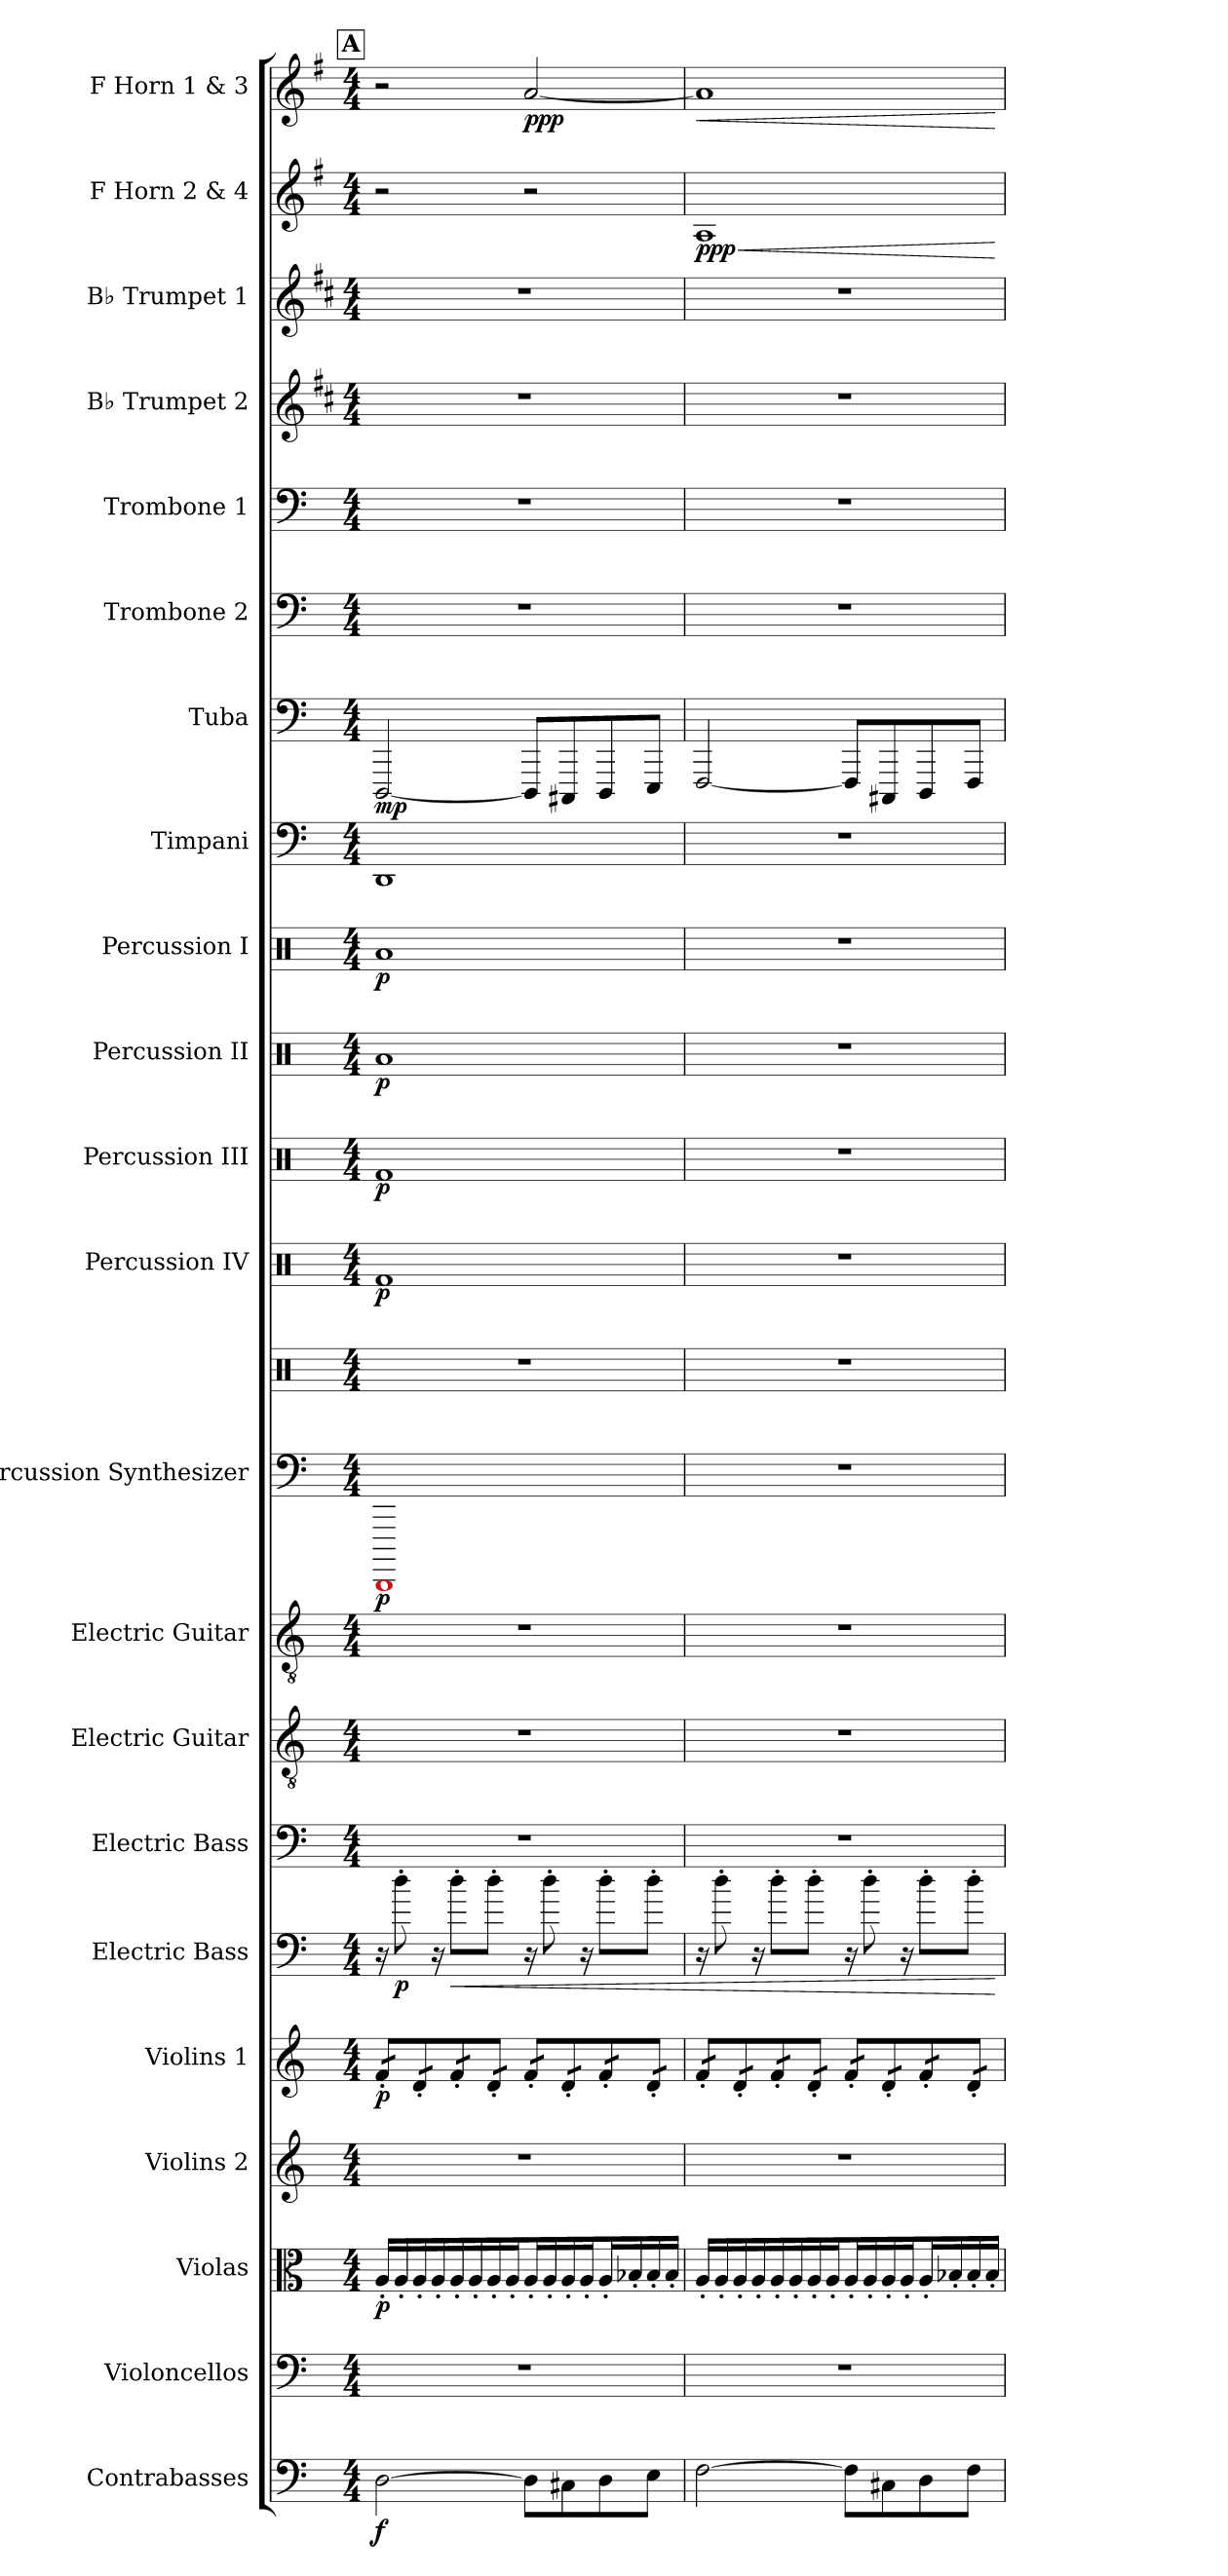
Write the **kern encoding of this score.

**kern	**dynam	**kern	**kern	**dynam	**kern	**kern	**dynam	**kern	**dynam	**kern	**kern	**kern	**kern	**kern	**dynam	**kern	**dynam	**kern	**dynam	**kern	**dynam	**kern	**dynam	**kern	**kern	**dynam	**kern	**kern	**kern	**kern	**kern	**dynam	**kern	**dynam
*part22	*part22	*part21	*part20	*part20	*part19	*part18	*part18	*part17	*part17	*part16	*part15	*part14	*part13	*part13	*part13	*part12	*part12	*part11	*part11	*part10	*part10	*part9	*part9	*part8	*part7	*part7	*part6	*part5	*part4	*part3	*part2	*part2	*part1	*part1
*staff23	*staff23	*staff22	*staff21	*staff21	*staff20	*staff19	*staff19	*staff18	*staff18	*staff17	*staff16	*staff15	*staff14	*staff13	*staff13/14	*staff12	*staff12	*staff11	*staff11	*staff10	*staff10	*staff9	*staff9	*staff8	*staff7	*staff7	*staff6	*staff5	*staff4	*staff3	*staff2	*staff2	*staff1	*staff1
*I"Contrabasses	*	*I"Violoncellos	*I"Violas	*	*I"Violins 2	*I"Violins 1	*	*I"Electric Bass	*	*I"Electric Bass	*I"Electric Guitar	*I"Electric Guitar	*I"Percussion Synthesizer	*	*	*I"Percussion IV	*	*I"Percussion III	*	*I"Percussion II	*	*I"Percussion I	*	*I"Timpani	*I"Tuba	*	*I"Trombone 2	*I"Trombone 1	*I"B♭ Trumpet 2	*I"B♭ Trumpet 1	*I"F Horn 2 &amp; 4	*	*I"F Horn 1 &amp; 3	*
*I'Cbs.	*	*I'Vcs.	*I'Vlas.	*	*I'Vlns. 2	*I'Vlns. 1	*	*I'El. B.	*	*I'El. B.	*I'El. Guit.	*I'El. Guit.	*I'Perc. Syn.	*	*	*I'Perc. IV	*	*I'Perc. III	*	*I'Perc. II	*	*I'Perc. I	*	*I'Timp.	*I'Tba.	*	*I'Tbn. 2	*I'Tbn. 1	*I'B♭ Tpt. 2	*I'B♭ Tpt. 1	*I'F Hn. 2 4	*	*I'F Hn. 1 3	*
*clefF4	*	*clefF4	*clefC3	*	*clefG2	*clefG2	*	*clefF4	*	*clefF4	*clefGv2	*clefGv2	*clefF4	*clefX	*	*clefX	*	*clefX	*	*clefX	*	*clefX	*	*clefF4	*clefF4	*	*clefF4	*clefF4	*clefG2	*clefG2	*clefG2	*	*clefG2	*
*ITrd7c12	*	*	*	*	*	*	*	*ITrd7c12	*	*ITrd7c12	*	*	*	*	*	*	*	*	*	*	*	*	*	*	*	*	*	*	*ITrd1c2	*ITrd1c2	*ITrd4c7	*	*ITrd4c7	*
*k[]	*	*k[]	*k[]	*	*k[]	*k[]	*	*k[]	*	*k[]	*k[]	*k[]	*k[]	*k[]	*	*k[]	*	*k[]	*	*k[]	*	*k[]	*	*k[]	*k[]	*	*k[]	*k[]	*k[]	*k[]	*k[]	*	*k[]	*
*M4/4	*	*M4/4	*M4/4	*	*M4/4	*M4/4	*	*M4/4	*	*M4/4	*M4/4	*M4/4	*M4/4	*M4/4	*	*M4/4	*	*M4/4	*	*M4/4	*	*M4/4	*	*M4/4	*M4/4	*	*M4/4	*M4/4	*M4/4	*M4/4	*M4/4	*	*M4/4	*
!!LO:REH:place=s1:a:B:fs=14:t=A
=9	=9	=9	=9	=9	=9	=9	=9	=9	=9	=9	=9	=9	=9	=9	=9	=9	=9	=9	=9	=9	=9	=9	=9	=9	=9	=9	=9	=9	=9	=9	=9	=9	=9	=9
!	!LO:DY:b	!	!	!LO:DY:b	!	!	!LO:DY:b	!	!	!	!	!	!	!	!LO:DY:b=2	!	!LO:DY:b	!	!LO:DY:b	!	!LO:DY:b	!	!LO:DY:b	!	!	!LO:DY:b	!	!	!	!	!	!	!	!
*	*	*	*tremolo	*	*	*	*	*	*	*	*	*	*	*	*	*	*	*	*	*	*	*	*	*	*	*	*	*	*	*	*	*	*	*
*	*	*	*	*	*	*tremolo	*	*	*	*	*	*	*	*	*	*	*	*	*	*	*	*	*	*	*	*	*	*	*	*	*	*	*	*
[2DD\	f	1r	16A'/LL	p	1r	16f'/LL	p	16r	.	1r	1r	1r	1RBBB	1r	p	1Rf	p	1Rf	p	1Ra	p	1Ra	p	1DD	[2DDD/	mp	1r	1r	1r	1r	2r	.	2r	.
!	!	!	!	!	!	!	!	!	!LO:DY:b	!	!	!	!	!	!	!	!	!	!	!	!	!	!	!	!	!	!	!	!	!	!	!	!	!
.	.	.	16A'/	.	.	16f'/	.	8d'\	p	.	.	.	.	.	.	.	.	.	.	.	.	.	.	.	.	.	.	.	.	.	.	.	.	.
.	.	.	16A'/	.	.	16d'/	.	.	.	.	.	.	.	.	.	.	.	.	.	.	.	.	.	.	.	.	.	.	.	.	.	.	.	.
.	.	.	16A'/	.	.	16d'/	.	16r	.	.	.	.	.	.	.	.	.	.	.	.	.	.	.	.	.	.	.	.	.	.	.	.	.	.
!	!	!	!	!	!	!	!	!	!LO:HP:b	!	!	!	!	!	!	!	!	!	!	!	!	!	!	!	!	!	!	!	!	!	!	!	!	!
.	.	.	16A'/	.	.	16f'/	.	8d'\L	<	.	.	.	.	.	.	.	.	.	.	.	.	.	.	.	.	.	.	.	.	.	.	.	.	.
.	.	.	16A'/	.	.	16f'/	.	.	.	.	.	.	.	.	.	.	.	.	.	.	.	.	.	.	.	.	.	.	.	.	.	.	.	.
.	.	.	16A'/	.	.	16d'/	.	8d'\J	.	.	.	.	.	.	.	.	.	.	.	.	.	.	.	.	.	.	.	.	.	.	.	.	.	.
.	.	.	16A'/JJ	.	.	16d'/JJ	.	.	.	.	.	.	.	.	.	.	.	.	.	.	.	.	.	.	.	.	.	.	.	.	.	.	.	.
!	!	!	!	!	!	!	!	!	!	!	!	!	!	!	!	!	!	!	!	!	!	!	!	!	!	!	!	!	!	!	!	!	!	!LO:DY:b
8DD\L]	.	.	16A'/LL	.	.	16f'/LL	.	16r	.	.	.	.	.	.	.	.	.	.	.	.	.	.	.	.	8DDD/L]	.	.	.	.	.	2r	.	[2d/	ppp
.	.	.	16A'/	.	.	16f'/	.	8d'\	.	.	.	.	.	.	.	.	.	.	.	.	.	.	.	.	.	.	.	.	.	.	.	.	.	.
8CC#X\	.	.	16A'/	.	.	16d'/	.	.	.	.	.	.	.	.	.	.	.	.	.	.	.	.	.	.	8CCC#X/	.	.	.	.	.	.	.	.	.
.	.	.	16A'/JJ	.	.	16d'/	.	16r	.	.	.	.	.	.	.	.	.	.	.	.	.	.	.	.	.	.	.	.	.	.	.	.	.	.
*	*	*	*Xtremolo	*	*	*	*	*	*	*	*	*	*	*	*	*	*	*	*	*	*	*	*	*	*	*	*	*	*	*	*	*	*	*
8DD\	.	.	16A'/LL	.	.	16f'/	.	8d'\L	.	.	.	.	.	.	.	.	.	.	.	.	.	.	.	.	8DDD/	.	.	.	.	.	.	.	.	.
.	.	.	16B-X'/J	.	.	16f'/	.	.	.	.	.	.	.	.	.	.	.	.	.	.	.	.	.	.	.	.	.	.	.	.	.	.	.	.
*	*	*	*tremolo	*	*	*	*	*	*	*	*	*	*	*	*	*	*	*	*	*	*	*	*	*	*	*	*	*	*	*	*	*	*	*
8EE\J	.	.	16B-'/	.	.	16d'/	.	8d'\J	.	.	.	.	.	.	.	.	.	.	.	.	.	.	.	.	8EEE/J	.	.	.	.	.	.	.	.	.
.	.	.	16B-'/JJ	.	.	16d'/JJ	.	.	.	.	.	.	.	.	.	.	.	.	.	.	.	.	.	.	.	.	.	.	.	.	.	.	.	.
=10	=10	=10	=10	=10	=10	=10	=10	=10	=10	=10	=10	=10	=10	=10	=10	=10	=10	=10	=10	=10	=10	=10	=10	=10	=10	=10	=10	=10	=10	=10	=10	=10	=10	=10
!	!	!	!	!	!	!	!	!	!	!	!	!	!	!	!	!	!	!	!	!	!	!	!	!	!	!	!	!	!	!	!	!LO:HP:b	!	!LO:HP:b
!	!	!	!	!	!	!	!	!	!	!	!	!	!	!	!	!	!	!	!	!	!	!	!	!	!	!	!	!	!	!	!	!LO:DY:n=1:b	!	!
[2FF\	.	1r	16A'/LL	.	1r	16f'/LL	.	16r	.	1r	1r	1r	1r	1r	.	1r	.	1r	.	1r	.	1r	.	1r	[2FFF/	.	1r	1r	1r	1r	1D	< ppp	1d]	<
.	.	.	16A'/	.	.	16f'/	.	8d'\	.	.	.	.	.	.	.	.	.	.	.	.	.	.	.	.	.	.	.	.	.	.	.	.	.	.
.	.	.	16A'/	.	.	16d'/	.	.	.	.	.	.	.	.	.	.	.	.	.	.	.	.	.	.	.	.	.	.	.	.	.	.	.	.
.	.	.	16A'/	.	.	16d'/	.	16r	.	.	.	.	.	.	.	.	.	.	.	.	.	.	.	.	.	.	.	.	.	.	.	.	.	.
.	.	.	16A'/	.	.	16f'/	.	8d'\L	.	.	.	.	.	.	.	.	.	.	.	.	.	.	.	.	.	.	.	.	.	.	.	.	.	.
.	.	.	16A'/	.	.	16f'/	.	.	.	.	.	.	.	.	.	.	.	.	.	.	.	.	.	.	.	.	.	.	.	.	.	.	.	.
.	.	.	16A'/	.	.	16d'/	.	8d'\J	.	.	.	.	.	.	.	.	.	.	.	.	.	.	.	.	.	.	.	.	.	.	.	.	.	.
.	.	.	16A'/JJ	.	.	16d'/JJ	.	.	.	.	.	.	.	.	.	.	.	.	.	.	.	.	.	.	.	.	.	.	.	.	.	.	.	.
8FF\L]	.	.	16A'/LL	.	.	16f'/LL	.	16r	.	.	.	.	.	.	.	.	.	.	.	.	.	.	.	.	8FFF/L]	.	.	.	.	.	.	.	.	.
.	.	.	16A'/	.	.	16f'/	.	8d'\	.	.	.	.	.	.	.	.	.	.	.	.	.	.	.	.	.	.	.	.	.	.	.	.	.	.
8CC#X\	.	.	16A'/	.	.	16d'/	.	.	.	.	.	.	.	.	.	.	.	.	.	.	.	.	.	.	8CCC#X/	.	.	.	.	.	.	.	.	.
.	.	.	16A'/JJ	.	.	16d'/	.	16r	.	.	.	.	.	.	.	.	.	.	.	.	.	.	.	.	.	.	.	.	.	.	.	.	.	.
*	*	*	*Xtremolo	*	*	*	*	*	*	*	*	*	*	*	*	*	*	*	*	*	*	*	*	*	*	*	*	*	*	*	*	*	*	*
8DD\	.	.	16A'/LL	.	.	16f'/	.	8d'\L	.	.	.	.	.	.	.	.	.	.	.	.	.	.	.	.	8DDD/	.	.	.	.	.	.	.	.	.
.	.	.	16B-X'/J	.	.	16f'/	.	.	.	.	.	.	.	.	.	.	.	.	.	.	.	.	.	.	.	.	.	.	.	.	.	.	.	.
*	*	*	*tremolo	*	*	*	*	*	*	*	*	*	*	*	*	*	*	*	*	*	*	*	*	*	*	*	*	*	*	*	*	*	*	*
8FF\J	.	.	16B-'/	.	.	16d'/	.	8d'\J	.	.	.	.	.	.	.	.	.	.	.	.	.	.	.	.	8FFF/J	.	.	.	.	.	.	.	.	.
.	.	.	16B-'/JJ	.	.	16d'/JJ	.	.	.	.	.	.	.	.	.	.	.	.	.	.	.	.	.	.	.	.	.	.	.	.	.	.	.	.
*	*	*	*	*	*	*Xtremolo	*	*	*	*	*	*	*	*	*	*	*	*	*	*	*	*	*	*	*	*	*	*	*	*	*	*	*	*
*	*	*	*Xtremolo	*	*	*	*	*	*	*	*	*	*	*	*	*	*	*	*	*	*	*	*	*	*	*	*	*	*	*	*	*	*	*
.	.	.	.	.	.	.	.	.	[	.	.	.	.	.	.	.	.	.	.	.	.	.	.	.	.	.	.	.	.	.	.	[	.	[
=	=	=	=	=	=	=	=	=	=	=	=	=	=	=	=	=	=	=	=	=	=	=	=	=	=	=	=	=	=	=	=	=	=	=
*-	*-	*-	*-	*-	*-	*-	*-	*-	*-	*-	*-	*-	*-	*-	*-	*-	*-	*-	*-	*-	*-	*-	*-	*-	*-	*-	*-	*-	*-	*-	*-	*-	*-	*-
